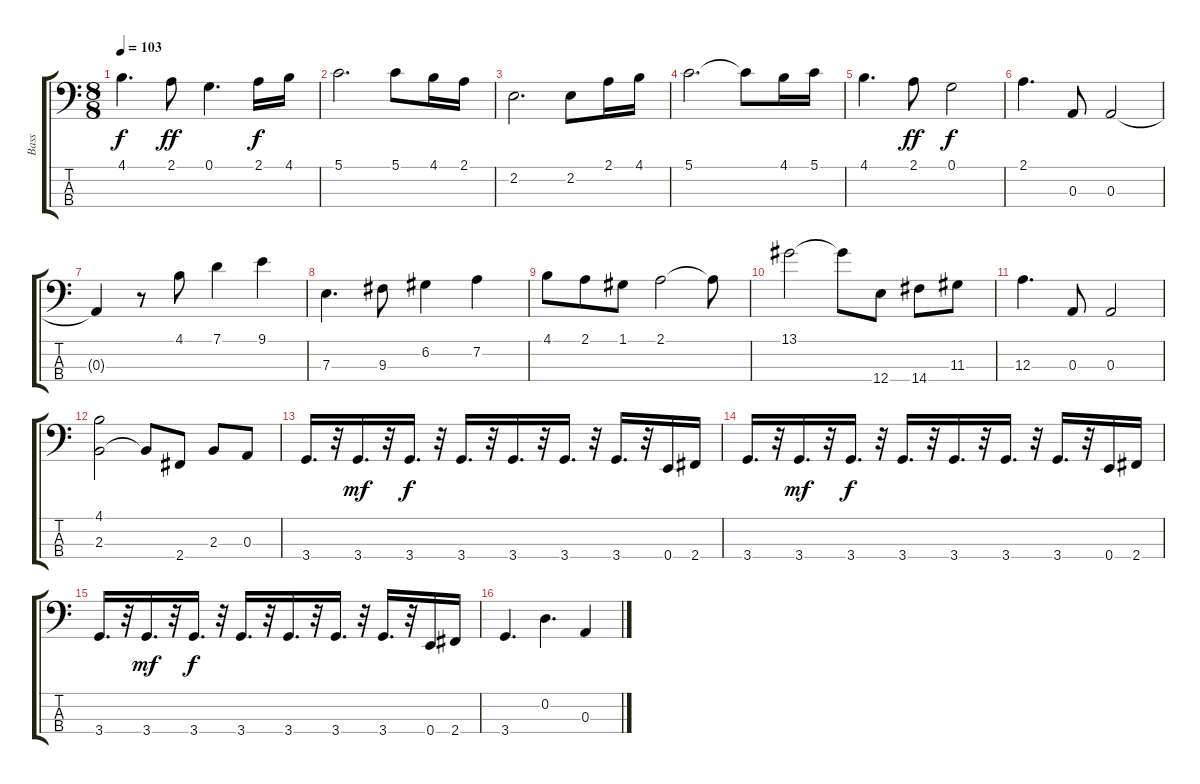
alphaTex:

\track ("Bass" "Bass") {instrument electricbassfinger}
\staff {score tabs}
\tuning (G2 D2 A1 E1) {hide}
\ts (8 8)
\tempo 103
\clef f4
\ks c
4.1.4{d dy f} 2.1.8{dy ff} 0.1.4{d} 2.1.16{dy f} 4.1.16 |
5.1.2{d} 5.1.8 4.1.16 2.1.16 |
2.2.2{d} 2.2.8 2.1.16 4.1.16 |
5.1.2{d} 5.1{t}.8 4.1.16 5.1.16 |
4.1.4{d} 2.1.8{dy ff} 0.1.2{dy f} |
2.1.4{d} 0.3.8 0.3.2 |
0.3{t}.4 r.8 4.1.8 7.1.4 9.1.4 |
7.3.4{d} 9.3.8 6.2.4 7.2.4 |
4.1.8 2.1.8 1.1.8 2.1.2 2.1{t}.8 |
13.1.2 13.1{t}.8 12.4.8 14.4.8 11.3.8 |
12.3.4{d} 0.3.8 0.3.2 |
(4.1 2.3).2 2.3{t}.8 2.4.8 2.3.8 0.3.8 |
3.4.16{d} r.32 3.4.16{d dy mf} r.32 3.4.16{d dy f} r.32 3.4.16{d} r.32 3.4.16{d} r.32 3.4.16{d} r.32 3.4.16{d} r.32 0.4.16 2.4.16 |
3.4.16{d} r.32 3.4.16{d dy mf} r.32 3.4.16{d dy f} r.32 3.4.16{d} r.32 3.4.16{d} r.32 3.4.16{d} r.32 3.4.16{d} r.32 0.4.16 2.4.16 |
3.4.16{d} r.32 3.4.16{d dy mf} r.32 3.4.16{d dy f} r.32 3.4.16{d} r.32 3.4.16{d} r.32 3.4.16{d} r.32 3.4.16{d} r.32 0.4.16 2.4.16 |
3.4.4{d} 0.2.4{d} 0.3.4
